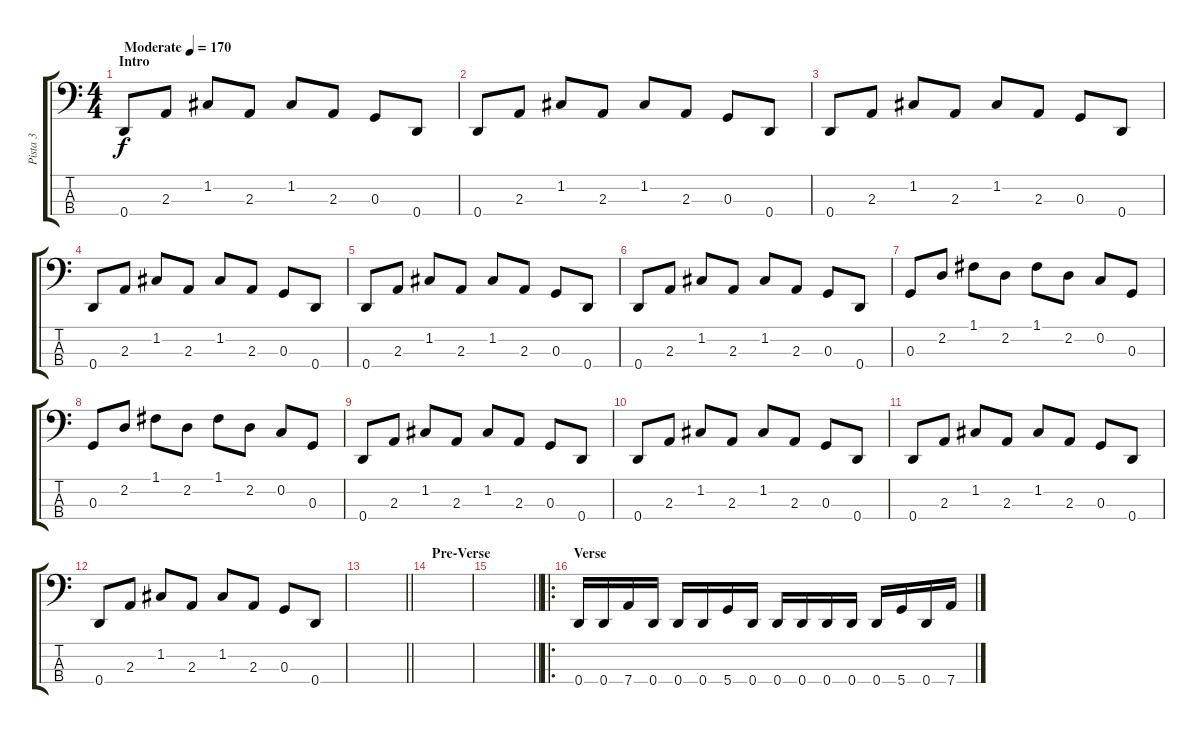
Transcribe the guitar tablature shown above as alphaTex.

\track ("Pista 3" "Pista 3") {instrument electricbassfinger}
\staff {score tabs}
\tuning (F2 C2 G1 D1) {hide}
\ts (4 4)
\section ("" "Intro")
\tempo (170 "Moderate")
\clef f4
\ks c
0.4.8{dy f instrument electricbassfinger} 2.3.8 1.2.8 2.3.8 1.2.8 2.3.8 0.3.8 0.4.8 |
0.4.8 2.3.8 1.2.8 2.3.8 1.2.8 2.3.8 0.3.8 0.4.8 |
0.4.8 2.3.8 1.2.8 2.3.8 1.2.8 2.3.8 0.3.8 0.4.8 |
0.4.8 2.3.8 1.2.8 2.3.8 1.2.8 2.3.8 0.3.8 0.4.8 |
0.4.8 2.3.8 1.2.8 2.3.8 1.2.8 2.3.8 0.3.8 0.4.8 |
0.4.8 2.3.8 1.2.8 2.3.8 1.2.8 2.3.8 0.3.8 0.4.8 |
0.3.8 2.2.8 1.1.8 2.2.8 1.1.8 2.2.8 0.2.8 0.3.8 |
0.3.8 2.2.8 1.1.8 2.2.8 1.1.8 2.2.8 0.2.8 0.3.8 |
0.4.8 2.3.8 1.2.8 2.3.8 1.2.8 2.3.8 0.3.8 0.4.8 |
0.4.8 2.3.8 1.2.8 2.3.8 1.2.8 2.3.8 0.3.8 0.4.8 |
0.4.8 2.3.8 1.2.8 2.3.8 1.2.8 2.3.8 0.3.8 0.4.8 |
0.4.8 2.3.8 1.2.8 2.3.8 1.2.8 2.3.8 0.3.8 0.4.8 |
\barLineRight lightlight
|
\section ("" "Pre-Verse")
|
\barLineRight lightlight
|
\ro
\section ("" "Verse")
0.4.16 0.4.16 7.4.16 0.4.16 0.4.16 0.4.16 5.4.16 0.4.16 0.4.16 0.4.16 0.4.16 0.4.16 0.4.16 5.4.16 0.4.16 7.4.16
